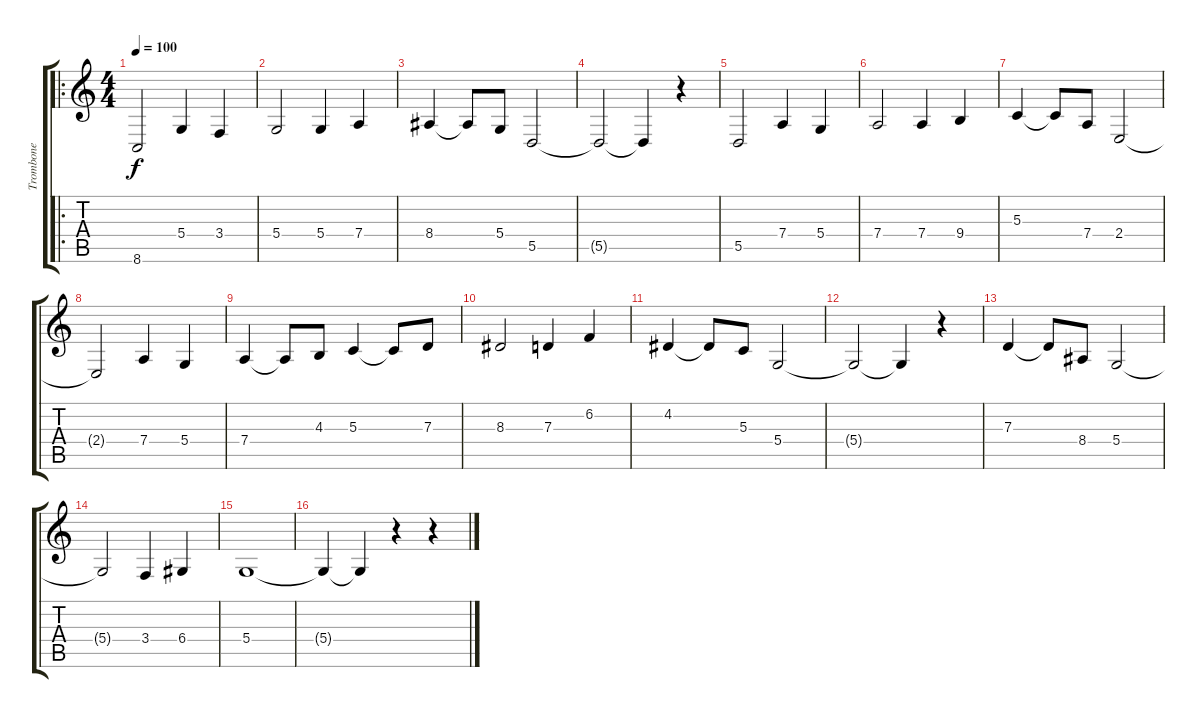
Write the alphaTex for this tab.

\track ("Trombone" "Trombone") {instrument trombone}
\staff {score tabs}
\tuning (E4 B3 G3 D3 A2 E2) {hide}
\ro
\ts (4 4)
\tempo 100
\clef g2
\ks c
8.6.2{dy f instrument trombone} 5.4.4 3.4.4 |
5.4.2 5.4.4 7.4.4 |
8.4.4 8.4{t}.8 5.4.8 5.5.2 |
5.5{t}.2 5.5{t}.4 r.4 |
5.5.2 7.4.4 5.4.4 |
7.4.2 7.4.4 9.4.4 |
5.3.4 5.3{t}.8 7.4.8 2.4.2 |
2.4{t}.2 7.4.4 5.4.4 |
7.4.4 7.4{t}.8 4.3.8 5.3.4 5.3{t}.8 7.3.8 |
8.3.2 7.3.4 6.2.4 |
4.2.4 4.2{t}.8 5.3.8 5.4.2 |
5.4{t}.2 5.4{t}.4 r.4 |
7.3.4 7.3{t}.8 8.4.8 5.4.2 |
5.4{t}.2 3.4.4 6.4.4 |
5.4.1 |
5.4{t}.4 5.4{t}.4 r.4 r.4
